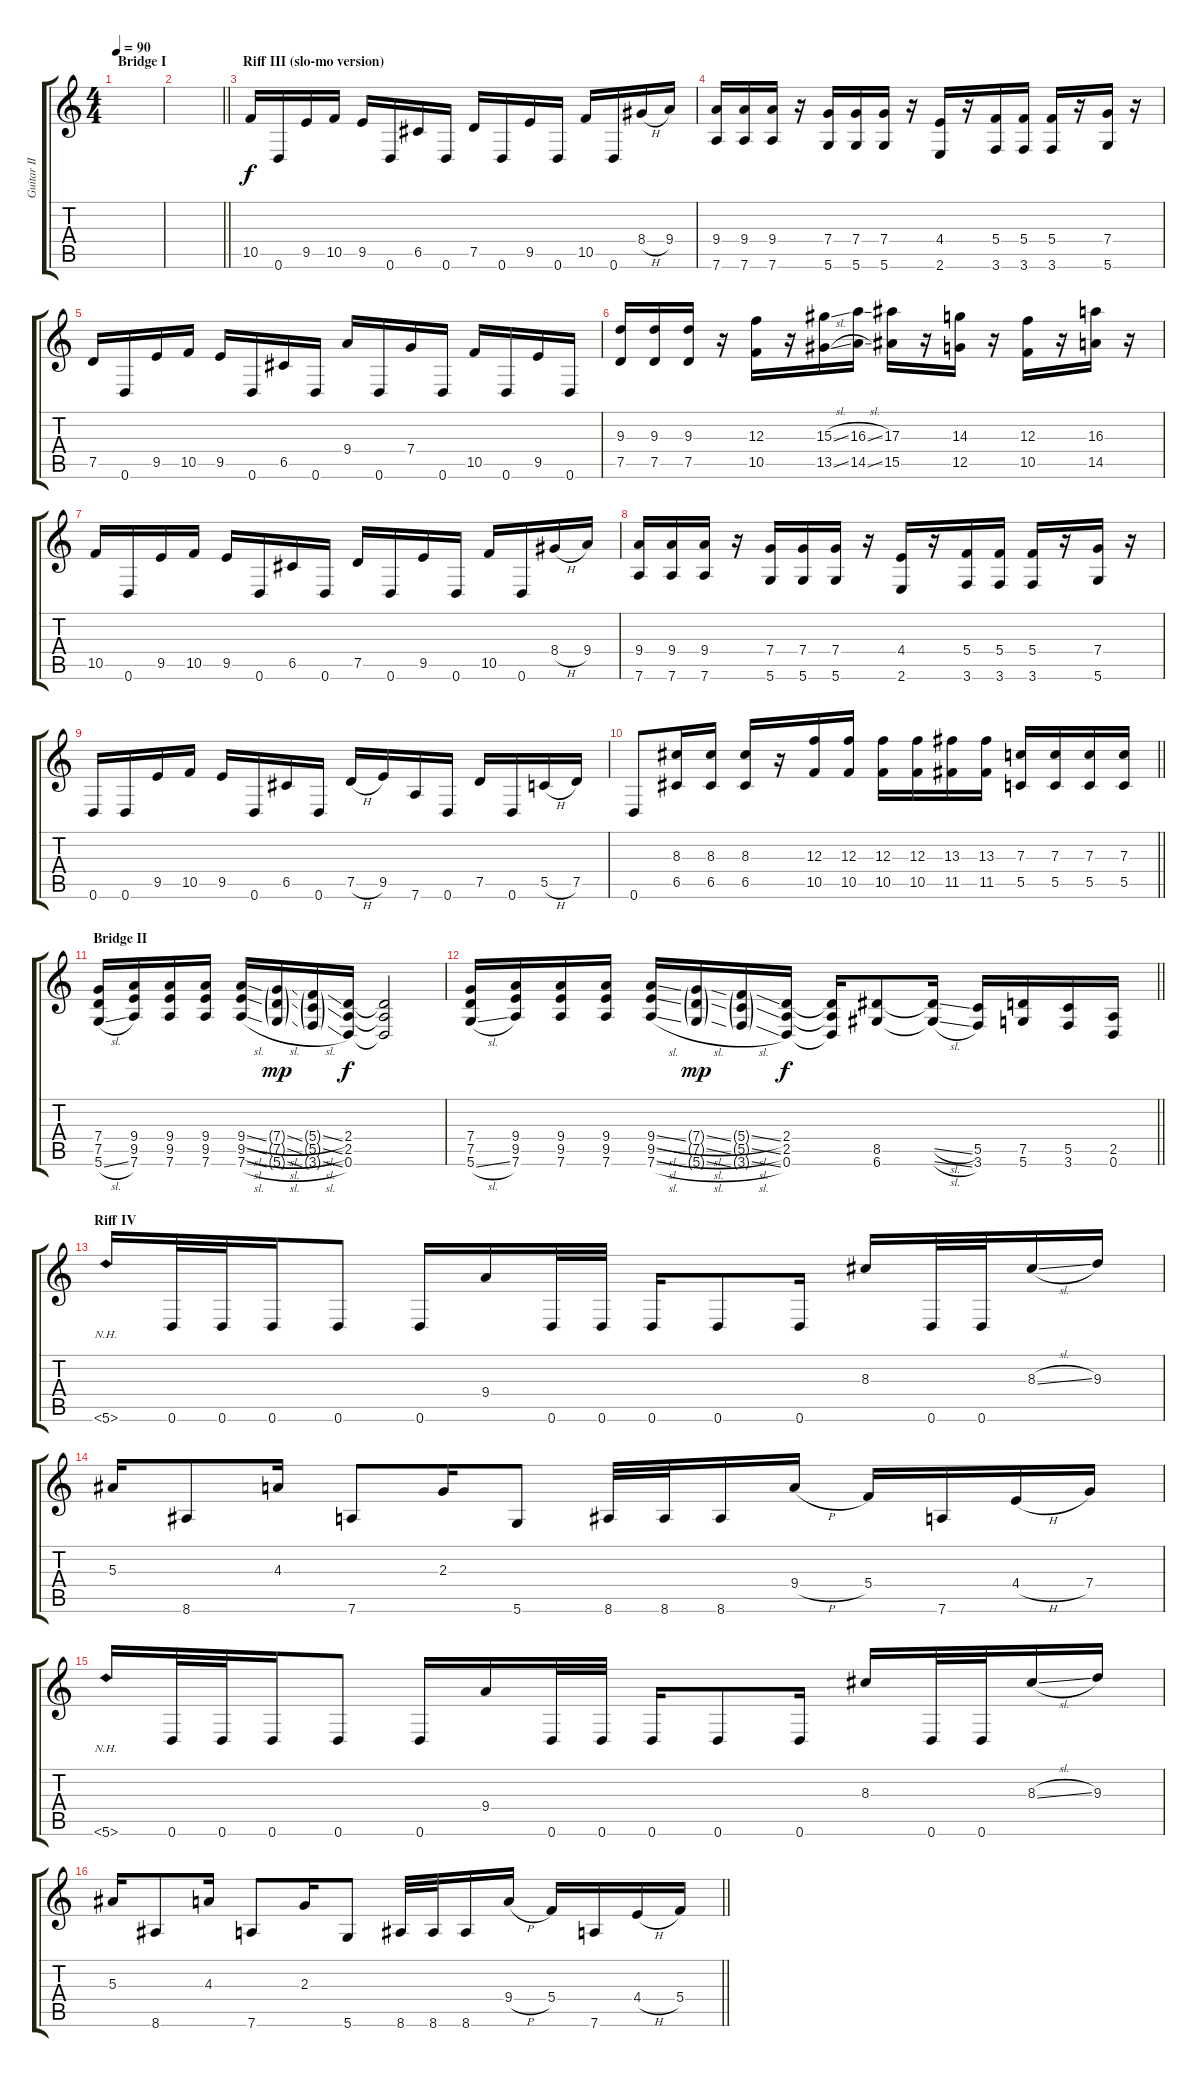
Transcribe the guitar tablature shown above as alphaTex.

\track ("Guitar II" "Guitar II") {instrument distortionguitar}
\staff {score tabs}
\tuning (D4 A3 F3 C3 G2 D2) {hide}
\ts (4 4)
\section ("" "Bridge I")
\tempo 90
\clef g2
\ks c
|
\barLineRight lightlight
|
\section ("" "Riff III (slo-mo version)")
10.5.16 0.6.16 9.5.16 10.5.16 9.5.16 0.6.16 6.5.16 0.6.16 7.5.16 0.6.16 9.5.16 0.6.16 10.5.16 0.6.16 8.4{h}.16 9.4.16 |
(9.4 7.6).16 (9.4 7.6).16 (9.4 7.6).16 r.16 (7.4 5.6).16 (7.4 5.6).16 (7.4 5.6).16 r.16 (4.4 2.6).16 r.16 (5.4 3.6).16 (5.4 3.6).16 (5.4 3.6).16 r.16 (7.4 5.6).16 r.16 |
7.5.16 0.6.16 9.5.16 10.5.16 9.5.16 0.6.16 6.5.16 0.6.16 9.4.16 0.6.16 7.4.16 0.6.16 10.5.16 0.6.16 9.5.16 0.6.16 |
(9.3 7.5).16 (9.3 7.5).16 (9.3 7.5).16 r.16 (12.3 10.5).16 r.16 (15.3{sl} 13.5{sl}).16 (16.3{sl} 14.5{sl}).16 (17.3 15.5).16 r.16 (14.3 12.5).16 r.16 (12.3 10.5).16 r.16 (16.3 14.5).16 r.16 |
10.5.16 0.6.16 9.5.16 10.5.16 9.5.16 0.6.16 6.5.16 0.6.16 7.5.16 0.6.16 9.5.16 0.6.16 10.5.16 0.6.16 8.4{h}.16 9.4.16 |
(9.4 7.6).16 (9.4 7.6).16 (9.4 7.6).16 r.16 (7.4 5.6).16 (7.4 5.6).16 (7.4 5.6).16 r.16 (4.4 2.6).16 r.16 (5.4 3.6).16 (5.4 3.6).16 (5.4 3.6).16 r.16 (7.4 5.6).16 r.16 |
0.6.16 0.6.16 9.5.16 10.5.16 9.5.16 0.6.16 6.5.16 0.6.16 7.5{h}.16 9.5.16 7.6.16 0.6.16 7.5.16 0.6.16 5.5{h}.16 7.5.16 |
\barLineRight lightlight
0.6.8 (8.3 6.5).16 (8.3 6.5).16 (8.3 6.5).16 r.16 (12.3 10.5).16 (12.3 10.5).16 (12.3 10.5).16 (12.3 10.5).16 (13.3 11.5).16 (13.3 11.5).16 (7.3 5.5).16 (7.3 5.5).16 (7.3 5.5).16 (7.3 5.5).16 |
\section ("" "Bridge II")
(7.4 7.5 5.6{sl}).16 (9.4 9.5 7.6).16 (9.4 9.5 7.6).16 (9.4 9.5 7.6).16 (9.4{sl} 9.5{sl} 7.6{sl}).16 (7.4{sl g} 7.5{sl g} 5.6{sl g}).16{dy mp} (5.4{sl g} 5.5{sl g} 3.6{sl g}).16 (2.4 2.5 0.6).16{dy f} (2.4{t} 2.5{t} 0.6{t}).2 |
\barLineRight lightlight
(7.4 7.5 5.6{sl}).16 (9.4 9.5 7.6).16 (9.4 9.5 7.6).16 (9.4 9.5 7.6).16 (9.4{sl} 9.5{sl} 7.6{sl}).16 (7.4{sl g} 7.5{sl g} 5.6{sl g}).16{dy mp} (5.4{sl g} 5.5{sl g} 3.6{sl g}).16 (2.4 2.5 0.6).16{dy f} (2.4{t} 2.5{t} 0.6{t}).16 (8.5 6.6).8 (8.5{sl t} 6.6{sl t}).16 (5.5 3.6).16 (7.5 5.6).16 (5.5 3.6).16 (2.5 0.6).16 |
\section ("" "Riff IV")
5.6{nh}.16 0.6.32 0.6.32 0.6.16 0.6.8 0.6.16 9.4.16 0.6.32 0.6.32 0.6.16 0.6.8 0.6.16 8.3.16 0.6.32 0.6.32 8.3{sl}.16 9.3.16 |
5.3.16 8.6.8 4.3.16 7.6.8 2.3.16 5.6.8 8.6.32 8.6.32 8.6.16 9.4{h}.16 5.4.16 7.6.16 4.4{h}.16 7.4.16 |
5.6{nh}.16 0.6.32 0.6.32 0.6.16 0.6.8 0.6.16 9.4.16 0.6.32 0.6.32 0.6.16 0.6.8 0.6.16 8.3.16 0.6.32 0.6.32 8.3{sl}.16 9.3.16 |
\barLineRight lightlight
5.3.16 8.6.8 4.3.16 7.6.8 2.3.16 5.6.8 8.6.32 8.6.32 8.6.16 9.4{h}.16 5.4.16 7.6.16 4.4{h}.16 5.4.16
